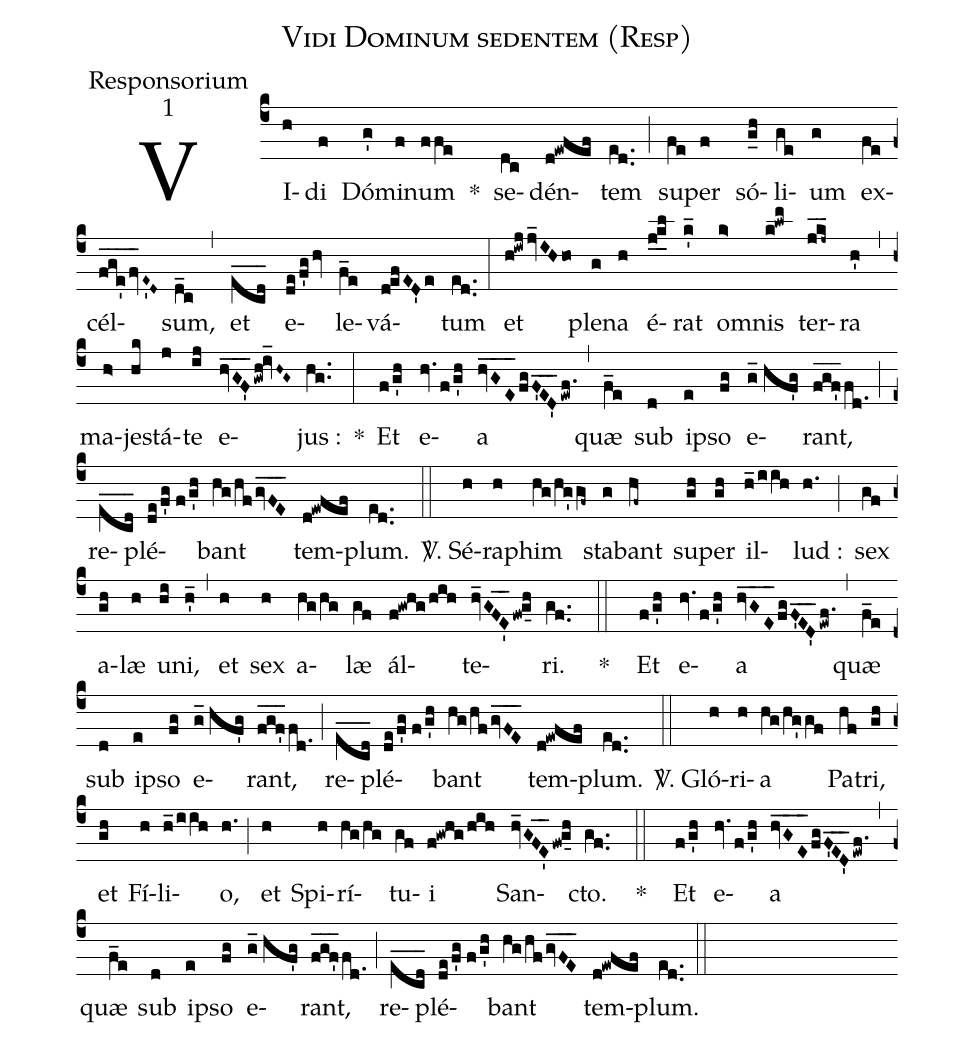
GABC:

name:Vidi Dominum sedentem (Resp);
office-part:Responsorium;
mode:1;
%%
(c4) VI(h)di(f) Dó(g')mi(f)num(ffe) *() se(dc)dén(d!ewfef)tem(ed..) (;) su(fe)per(f) só(g_h)li(ge)um(g) ex(fe)cél(fge'fv____E'~D~)sum,(d_c) (,) et(ecd___) e(de/f'ghv)le(f_e)vá(defED'e)tum(ed..) (:) et(h!iwjjv_IHho) ple(g)na(h) é(j_0k_0l_0)rat(k'_) o(k>)mnis(k!lwm) ter(jkj~___)ra(h') (,) ma(h>)je(hk)stá(j)te(ij) e(hvGF'___/gwh!iv_H~G~)jus :(hg..) *(:) Et(f/g'h) e(hv.f/g'h)a(hvGE___fgF'ED'___/ewf.) (,) quæ(f_e) sub(d) i(e)pso(fg) e(g_//hf'g)rant,(fgf'___fd.) (;) re(ecd___)plé(de/f'g//f/g'h)bant(hg/hf/gvFE___) tem(d!ewfef)plum.(ed..) (::)
<sp>V/</sp>. Sé(h)ra(h)phim(hg/hg'gf~) sta(g)bant(hf~) su(gh)per(gh) il(h_/iih)lud :(h.) (;) sex(gf) a(gh)læ(h) u(hi)ni,(h'_) (,) et(h) sex(h) a(hg/hg)læ(gf) ál(f!gwhg/hih)te(hv_GFE'__/fw!g_5h)ri.(gf..) ( ::)
*() Et(f/g'h) e(hv.f/g'h)a(hvGE___fgF'ED'___/ewf.) (,) quæ(f_e) sub(d) i(e)pso(fg) e(g_//hf'g)rant,(fgf'___fd.) (;) re(ecd___)plé(de/f'g//f/g'h)bant(hg/hf/gvFE___) tem(d!ewfef)plum.(ed..) (::)
<sp>V/</sp>. Gló(h)ri(h)a(hg/hg'gf) Pa(hf)tri,(gh) et(gh) Fí(h)li(h_/iih)o,(h.) (;) et(h) Spi(h)rí(hg/hg)tu(gf)i(f!gwhg/hih) San(hv_GFE'__/fw!g_5h)cto.(gf..) ( ::)
*() Et(f/g'h) e(hv.f/g'h)a(hvGE___fgF'ED'___/ewf.) (,) quæ(f_e) sub(d) i(e)pso(fg) e(g_//hf'g)rant,(fgf'___fd.) (;) re(ecd___)plé(de/f'g//f/g'h)bant(hg/hf/gvFE___) tem(d!ewfef)plum.(ed..) (::)
